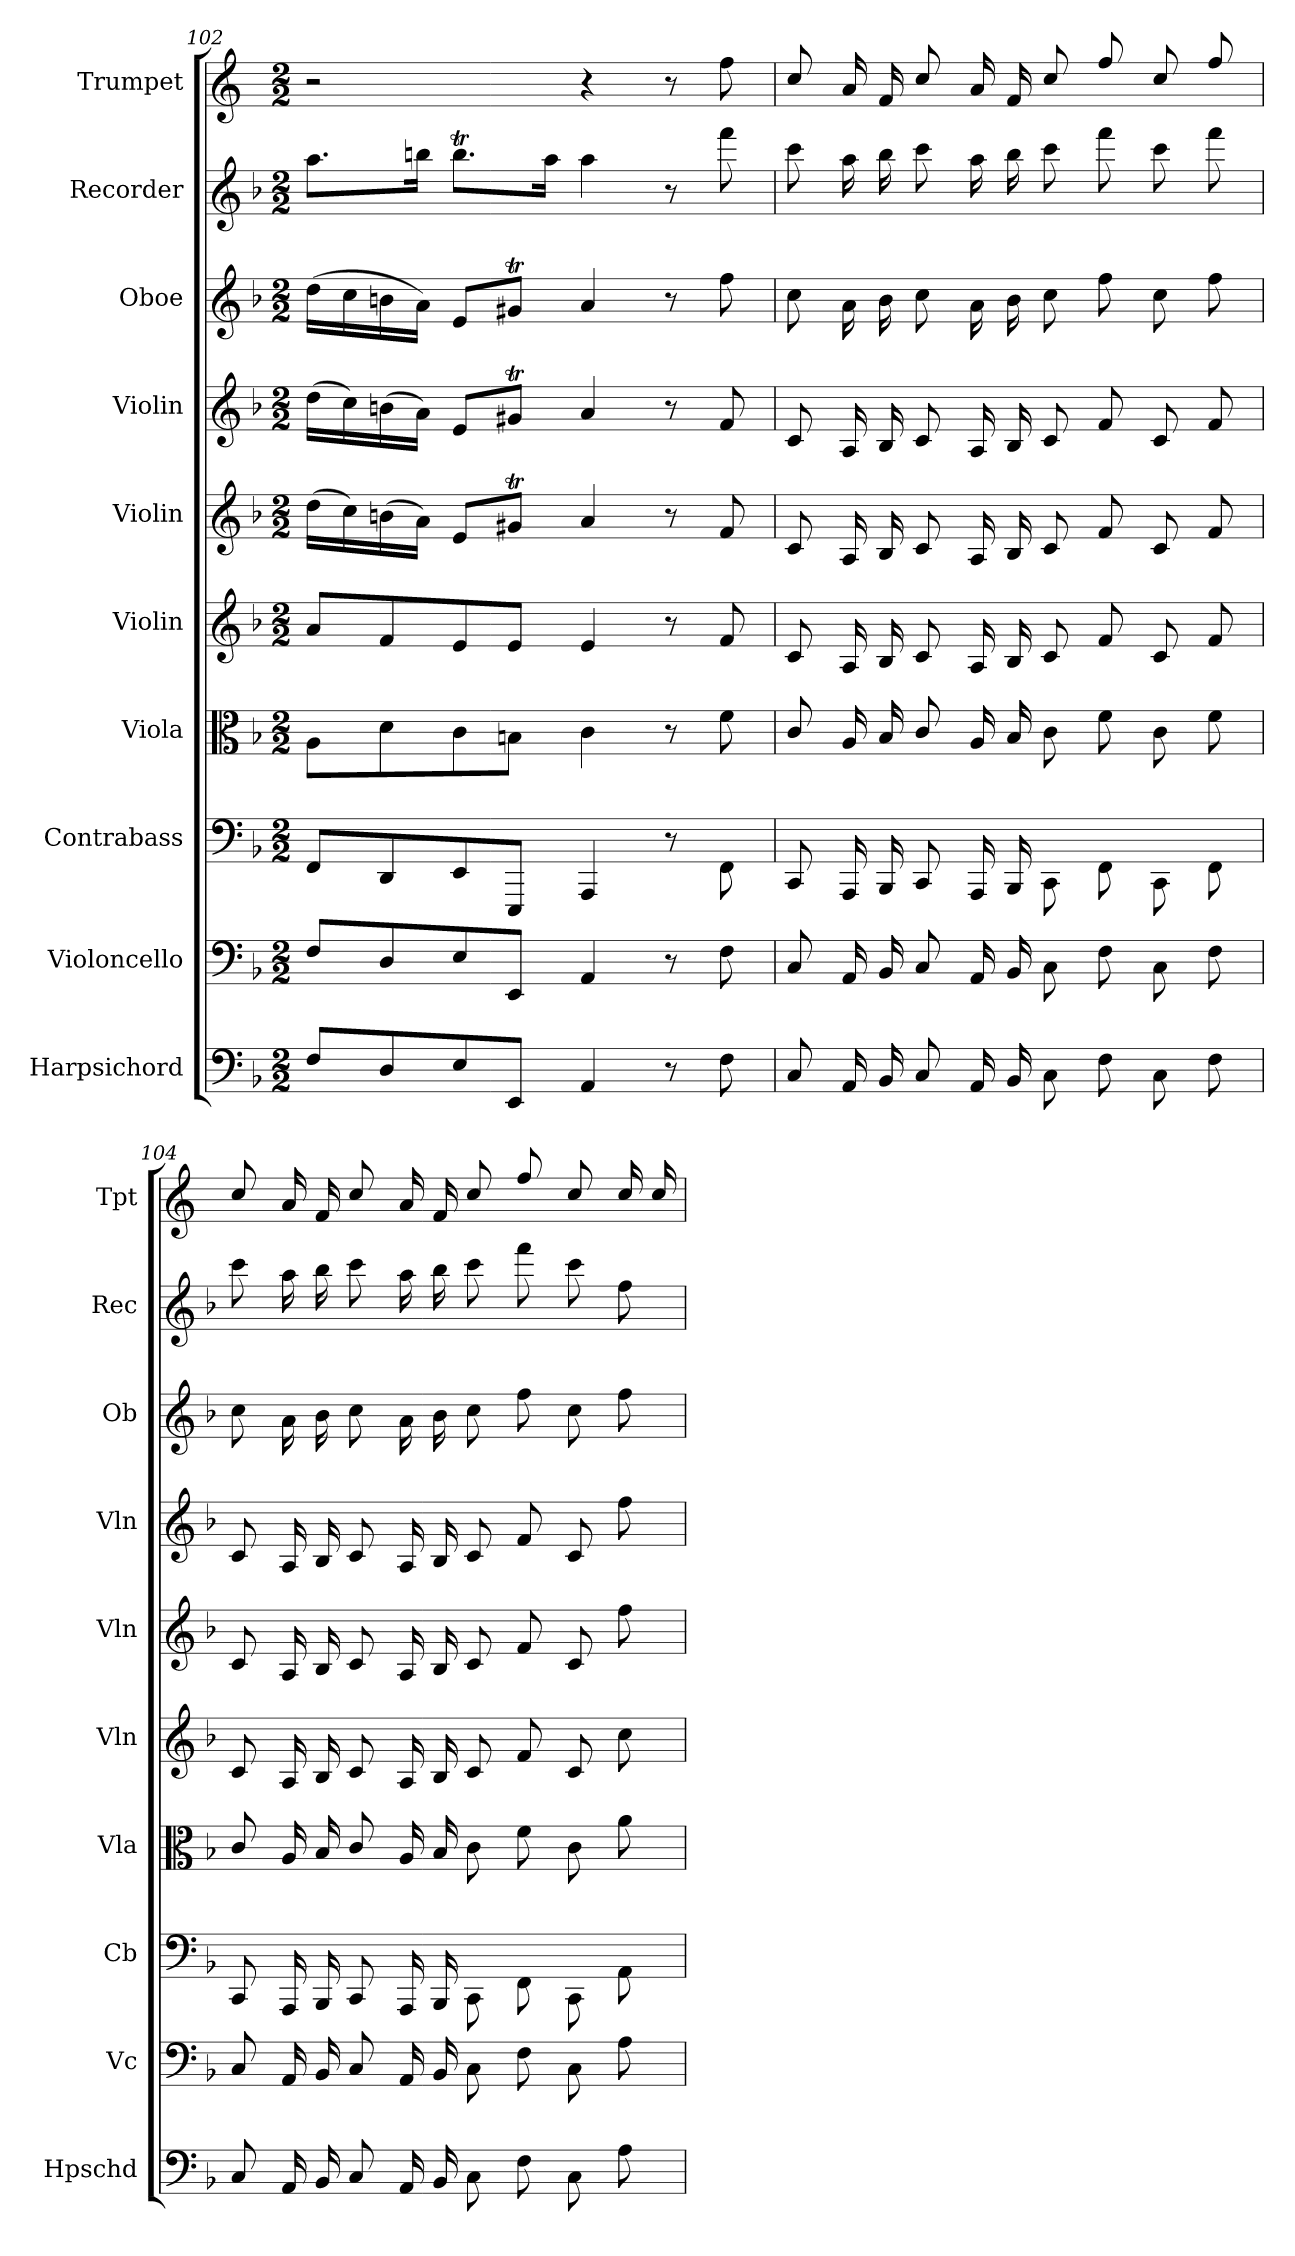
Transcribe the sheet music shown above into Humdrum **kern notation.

**kern	**kern	**kern	**kern	**kern	**kern	**kern	**kern	**kern	**kern
*part10	*part9	*part8	*part7	*part6	*part5	*part4	*part3	*part2	*part1
*staff10	*staff9	*staff8	*staff7	*staff6	*staff5	*staff4	*staff3	*staff2	*staff1
*I"Harpsichord	*I"Violoncello	*I"Contrabass	*I"Viola	*I"Violin	*I"Violin	*I"Violin	*I"Oboe	*I"Recorder	*I"Trumpet
*I'Hpschd	*I'Vc	*I'Cb	*I'Vla	*I'Vln	*I'Vln	*I'Vln	*I'Ob	*I'Rec	*I'Tpt
*clefF4	*clefF4	*clefF4	*clefC3	*clefG2	*clefG2	*clefG2	*clefG2	*clefG2	*clefG2
*	*	*ITrd7c12	*	*	*	*	*	*	*ITrd1c2
*k[b-]	*k[b-]	*k[b-]	*k[b-]	*k[b-]	*k[b-]	*k[b-]	*k[b-]	*k[b-]	*k[b-e-]
*F:	*F:	*F:	*F:	*F:	*F:	*F:	*F:	*F:	*B-:
*M2/2	*M2/2	*M2/2	*M2/2	*M2/2	*M2/2	*M2/2	*M2/2	*M2/2	*M2/2
=102	=102	=102	=102	=102	=102	=102	=102	=102	=102
8F/L	8F/L	8FFF/L	8A\L	8a/L	(16dd\LL	(16dd\LL	(16dd\LL	8.aa\L	2r
.	.	.	.	.	16cc\)	16cc\)	16cc\	.	.
8D/	8D/	8DDD/	8d\	8f/	(16bn\	(16bn\	16bn\	.	.
.	.	.	.	.	16a\JJ)	16a\JJ)	16a\JJ)	16bbn\Jk	.
8E/	8E/	8EEE/	8c\	8e/	8e/L	8e/L	8e/L	8.bbt\L	.
8EE/J	8EE/J	8EEEE/J	8Bn\J	8e/J	8g#Xt/J	8g#Xt/J	8g#Xt/J	.	.
.	.	.	.	.	.	.	.	16aa\Jk	.
4AA/	4AA/	4AAAA/	4c\	4e/	4a/	4a/	4a/	4aa\	4r
8r	8r	8r	8r	8r	8r	8r	8r	8r	8r
8F\	8F\	8FFF\	8f\	8f/	8f/	8f/	8ff\	8fff\	8ee-\
=103	=103	=103	=103	=103	=103	=103	=103	=103	=103
8C/	8C/	8CCC/	8c/	8c/	8c/	8c/	8cc\	8ccc\	8b-/
16AA/	16AA/	16AAAA/	16A/	16A/	16A/	16A/	16a\	16aa\	16g/
16BB-/	16BB-/	16BBBB-/	16B-/	16B-/	16B-/	16B-/	16b-\	16bb-\	16e-/
8C/	8C/	8CCC/	8c/	8c/	8c/	8c/	8cc\	8ccc\	8b-/
16AA/	16AA/	16AAAA/	16A/	16A/	16A/	16A/	16a\	16aa\	16g/
16BB-/	16BB-/	16BBBB-/	16B-/	16B-/	16B-/	16B-/	16b-\	16bb-\	16e-/
8C\	8C\	8CCC\	8c\	8c/	8c/	8c/	8cc\	8ccc\	8b-/
8F\	8F\	8FFF\	8f\	8f/	8f/	8f/	8ff\	8fff\	8ee-/
8C\	8C\	8CCC\	8c\	8c/	8c/	8c/	8cc\	8ccc\	8b-/
8F\	8F\	8FFF\	8f\	8f/	8f/	8f/	8ff\	8fff\	8ee-/
=104	=104	=104	=104	=104	=104	=104	=104	=104	=104
8C/	8C/	8CCC/	8c/	8c/	8c/	8c/	8cc\	8ccc\	8b-/
16AA/	16AA/	16AAAA/	16A/	16A/	16A/	16A/	16a\	16aa\	16g/
16BB-/	16BB-/	16BBBB-/	16B-/	16B-/	16B-/	16B-/	16b-\	16bb-\	16e-/
8C/	8C/	8CCC/	8c/	8c/	8c/	8c/	8cc\	8ccc\	8b-/
16AA/	16AA/	16AAAA/	16A/	16A/	16A/	16A/	16a\	16aa\	16g/
16BB-/	16BB-/	16BBBB-/	16B-/	16B-/	16B-/	16B-/	16b-\	16bb-\	16e-/
8C\	8C\	8CCC\	8c\	8c/	8c/	8c/	8cc\	8ccc\	8b-/
8F\	8F\	8FFF\	8f\	8f/	8f/	8f/	8ff\	8fff\	8ee-/
8C\	8C\	8CCC\	8c\	8c/	8c/	8c/	8cc\	8ccc\	8b-/
8A\	8A\	8AAA\	8a\	8cc\	8ff\	8ff\	8ff\	8ff\	16b-/
.	.	.	.	.	.	.	.	.	16b-/
=	=	=	=	=	=	=	=	=	=
*-	*-	*-	*-	*-	*-	*-	*-	*-	*-
